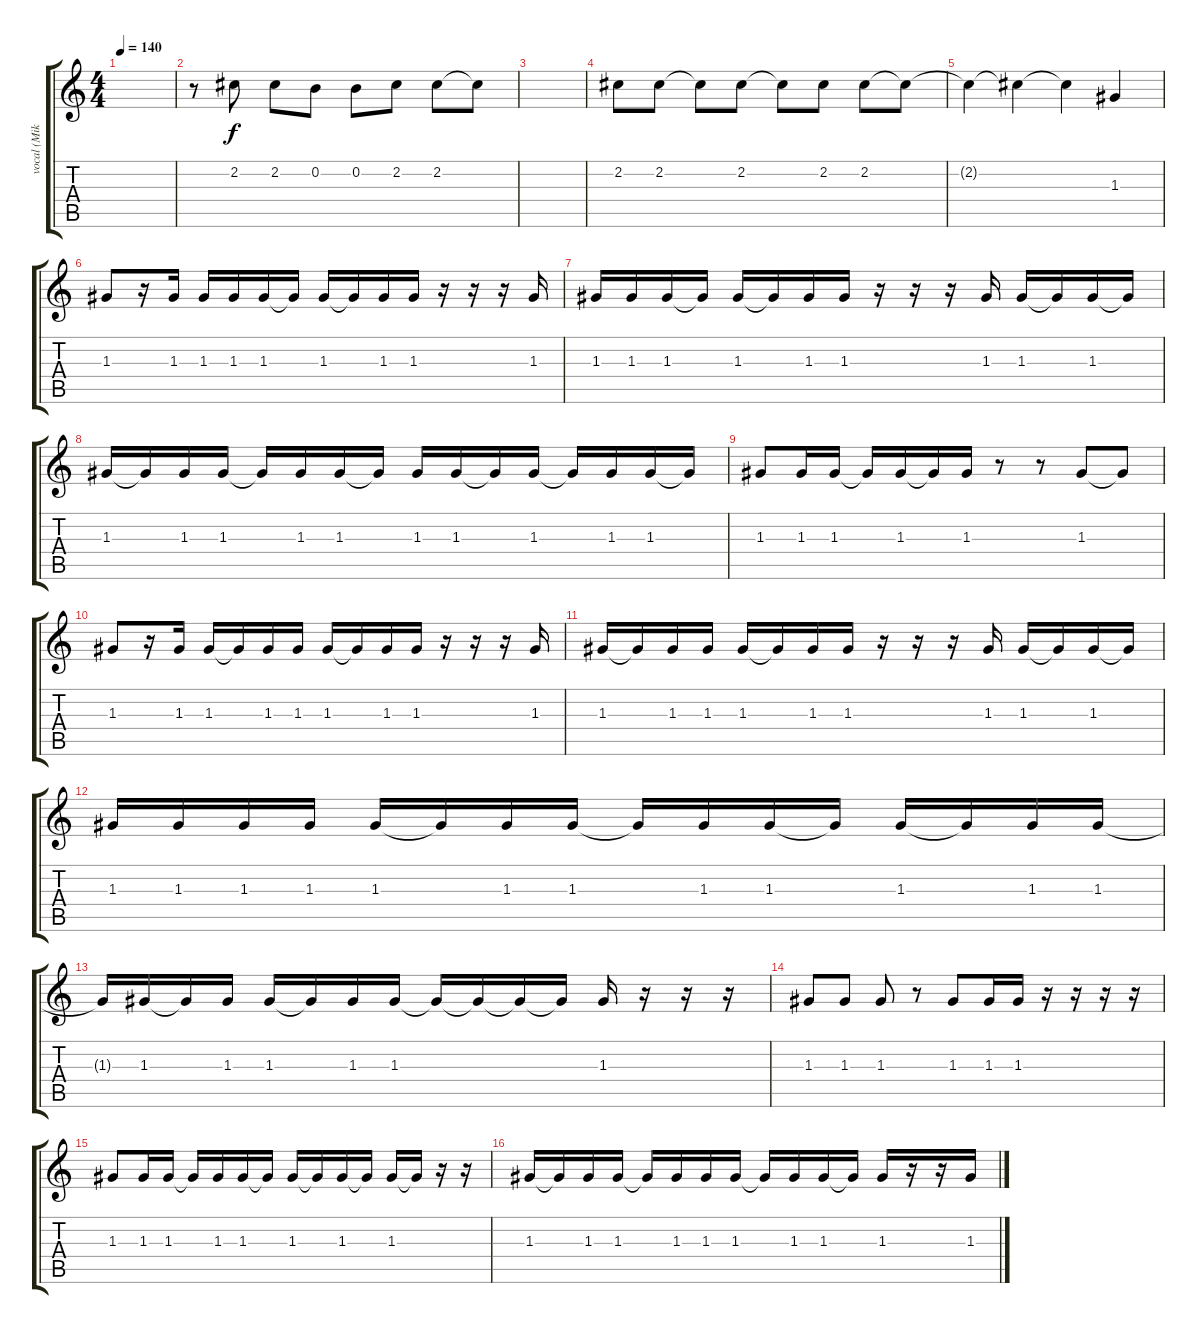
\track ("vocal (Mike)" "vocal (Mik") {instrument acousticguitarnylon}
\staff {score tabs}
\tuning (E4 B3 G3 D3 A2 E2) {hide}
\ts (4 4)
\tempo 140
\clef g2
\ks c
|
r.8 2.2.8 2.2.8 0.2.8 0.2.8 2.2.8 2.2.8 2.2{t}.8 |
|
2.2.8 2.2.8 2.2{t}.8 2.2.8 2.2{t}.8 2.2.8 2.2.8 2.2{t}.8 |
2.2{t}.4 2.2{t}.4 2.2{t}.4 1.3.4 |
1.3.8 r.16 1.3.16 1.3.16 1.3.16 1.3.16 1.3{t}.16 1.3.16 1.3{t}.16 1.3.16 1.3.16 r.16 r.16 r.16 1.3.16 |
1.3.16 1.3.16 1.3.16 1.3{t}.16 1.3.16 1.3{t}.16 1.3.16 1.3.16 r.16 r.16 r.16 1.3.16 1.3.16 1.3{t}.16 1.3.16 1.3{t}.16 |
1.3.16 1.3{t}.16 1.3.16 1.3.16 1.3{t}.16 1.3.16 1.3.16 1.3{t}.16 1.3.16 1.3.16 1.3{t}.16 1.3.16 1.3{t}.16 1.3.16 1.3.16 1.3{t}.16 |
1.3.8 1.3.16 1.3.16 1.3{t}.16 1.3.16 1.3{t}.16 1.3.16 r.8 r.8 1.3.8 1.3{t}.8 |
1.3.8 r.16 1.3.16 1.3.16 1.3{t}.16 1.3.16 1.3.16 1.3.16 1.3{t}.16 1.3.16 1.3.16 r.16 r.16 r.16 1.3.16 |
1.3.16 1.3{t}.16 1.3.16 1.3.16 1.3.16 1.3{t}.16 1.3.16 1.3.16 r.16 r.16 r.16 1.3.16 1.3.16 1.3{t}.16 1.3.16 1.3{t}.16 |
1.3.16 1.3.16 1.3.16 1.3.16 1.3.16 1.3{t}.16 1.3.16 1.3.16 1.3{t}.16 1.3.16 1.3.16 1.3{t}.16 1.3.16 1.3{t}.16 1.3.16 1.3.16 |
1.3{t}.16 1.3.16 1.3{t}.16 1.3.16 1.3.16 1.3{t}.16 1.3.16 1.3.16 1.3{t}.16 1.3{t}.16 1.3{t}.16 1.3{t}.16 1.3.16 r.16 r.16 r.16 |
1.3.8 1.3.8 1.3.8 r.8 1.3.8 1.3.16 1.3.16 r.16 r.16 r.16 r.16 |
1.3.8 1.3.16 1.3.16 1.3{t}.16 1.3.16 1.3.16 1.3{t}.16 1.3.16 1.3{t}.16 1.3.16 1.3{t}.16 1.3.16 1.3{t}.16 r.16 r.16 |
1.3.16 1.3{t}.16 1.3.16 1.3.16 1.3{t}.16 1.3.16 1.3.16 1.3.16 1.3{t}.16 1.3.16 1.3.16 1.3{t}.16 1.3.16 r.16 r.16 1.3.16
